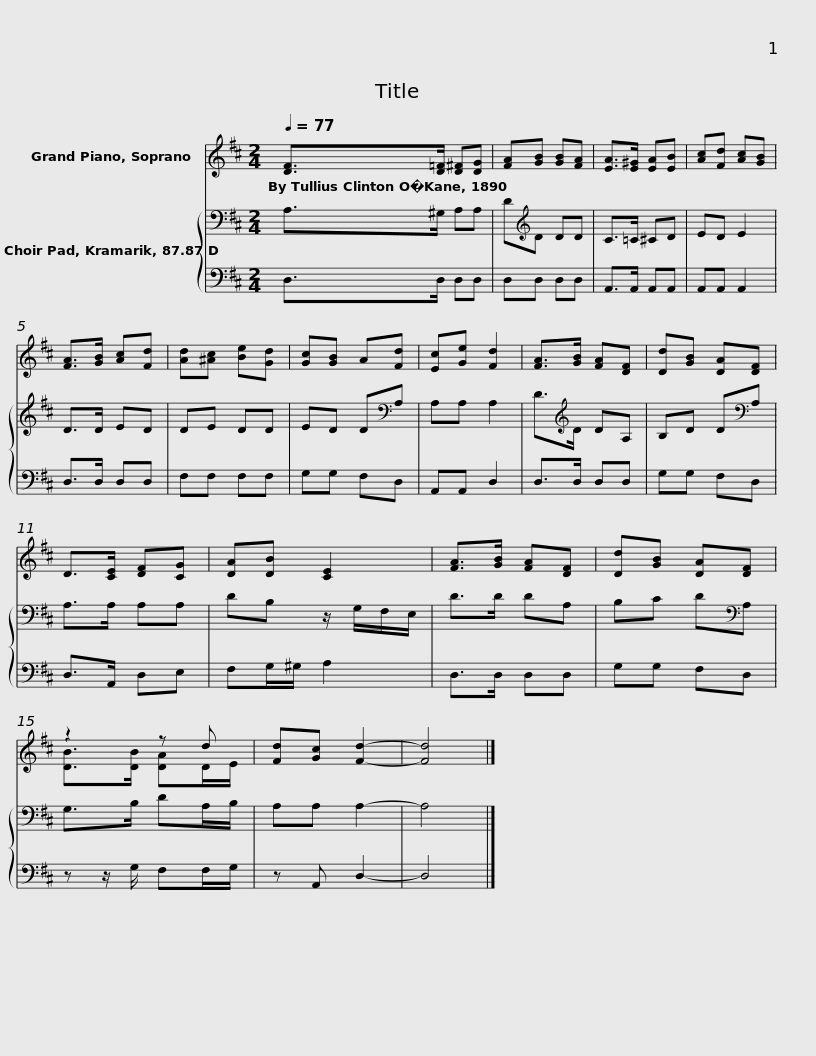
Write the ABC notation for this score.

X:1
%%score ( 1 2 ) { 3 | 4 }
L:1/8
Q:1/4=77
M:2/4
I:linebreak $
K:D
V:1 treble
V:2 treble
V:3 bass
V:4 bass
V:1
 [DF]>[D=F] [D^F][DG] | [FA][GB] [GB][FA] | [EA]>[E^G] [EA][EB] | [Ac][Fd] [Ac][GB] |$ [FA]>[GB] [Ac][Fd] | %5
 [Ad][^Ac] [Be][Gd] | [Gc][GB] A[Fd] | [Ec][Ge] [Fd]2 | [FA]>[GB] [FA][DF] | [Dd][GB] [DA][DF] | %10
 D>[CE] [DF][CG] | [DA][DB] [CE]2 |$ [FA]>[GB] [FA][DF] | [Dd][GB] [DA][DF] | z2 z d | %15
 [Fd][Gc] [Fd]2- | [Fd]4 |] %17
V:2
 x4 | x4 | x4 | x4 |$ x4 | %5
 x4 | x4 | x4 | x4 | x4 | %10
 x4 | x4 |$ x4 | x4 | [DB]>[DB] [DA]D/E/ | %15
 x4 | x4 |] %17
V:3
 A,>^G, A,A, | D[K:treble]D DD | C>=C ^CD | ED E2 |$ D>D ED | %5
 DE DD | ED D[K:bass]A, | A,A, A,2 | D>[K:treble]D DA, | B,D D[K:bass]A, | %10
 A,>A, A,A, | DB, z/ G,/F,/E,/ |$ D>D DA, | B,C D[K:bass]A, | G,>B, DA,/B,/ | %15
 A,A, A,2- | A,4 |] %17
V:4
 D,>D, D,D, | D,D, D,D, | A,,>A,, A,,A,, | A,,A,, A,,2 |$ D,>D, D,D, | %5
 F,F, F,F, | G,G, F,D, | A,,A,, D,2 | D,>D, D,D, | G,G, F,D, | %10
 D,>A,, D,E, | F,G,/^G,/ A,2 |$ D,>D, D,D, | G,G, F,D, | z z/ G,/ F,F,/G,/ | %15
 z A,, D,2- | D,4 |] %17
